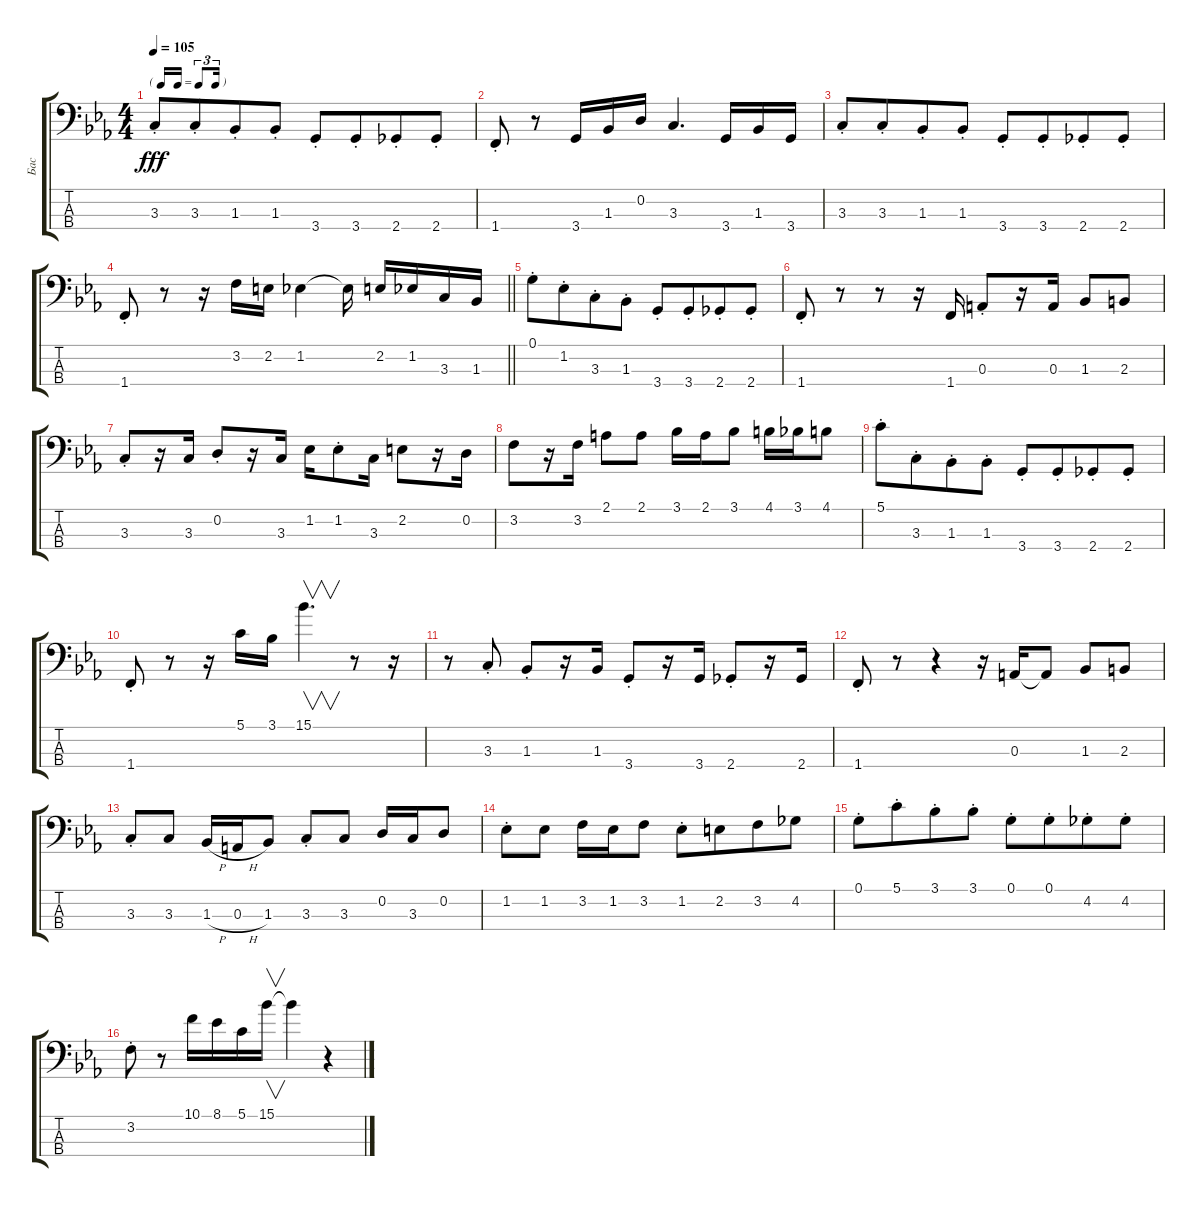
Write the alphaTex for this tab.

\track ("Бас" "Бас") {instrument electricbassfinger}
\staff {score tabs}
\tuning (G2 D2 A1 E1) {hide}
\ts (4 4)
\tf triplet16th
\tempo 105
\clef f4
\ks cminor
3.3{st}.8{dy fff} 3.3{st}.8{beam merge} 1.3{st}.8 1.3{st}.8 3.4{st}.8 3.4{st}.8{beam merge} 2.4{st}.8 2.4{st}.8 |
1.4{st}.8 r.8 3.4.16 1.3.16 0.2.16 3.3.4{d} 3.4.16 1.3.16 3.4.16 |
3.3{st}.8 3.3{st}.8{beam merge} 1.3{st}.8 1.3{st}.8 3.4{st}.8 3.4{st}.8{beam merge} 2.4{st}.8 2.4{st}.8 |
\barLineRight lightlight
1.4{st}.8 r.8 r.16 3.2.16 2.2.16 1.2.4 1.2{t}.16 2.2.16 1.2.16 3.3.16 1.3.16 |
0.1{st}.8 1.2{st}.8{beam merge} 3.3{st}.8 1.3{st}.8 3.4{st}.8 3.4{st}.8{beam merge} 2.4{st}.8 2.4{st}.8 |
1.4{st}.8 r.8 r.8 r.16 1.4.16 0.3{st}.8 r.16 0.3.16 1.3.8 2.3.8 |
3.3{st}.8 r.16 3.3.16 0.2{st}.8 r.16 3.3.16 1.2.16 1.2{st}.8 3.3.16 2.2.8 r.16 0.2.16 |
3.2.8 r.16 3.2.16 2.1.8 2.1.8 3.1.16 2.1.16 3.1.8 4.1.16 3.1.16 4.1.8 |
5.1{st}.8 3.3{st}.8{beam merge} 1.3{st}.8 1.3{st}.8 3.4{st}.8 3.4{st}.8{beam merge} 2.4{st}.8 2.4{st}.8 |
1.4{st}.8 r.8 r.16 5.1.16 3.1.16 15.1.4{v d} r.8 r.16 |
r.8 3.3{st}.8 1.3{st}.8 r.16 1.3.16 3.4{st}.8 r.16 3.4.16 2.4{st}.8 r.16 2.4.16 |
1.4{st}.8 r.8 r.4 r.16 0.3.16 0.3{t}.8 1.3.8 2.3.8 |
3.3{st}.8 3.3.8 1.3{h}.16 0.3{h}.16 1.3.8 3.3{st}.8 3.3.8 0.2.16 3.3.16 0.2.8 |
1.2{st}.8 1.2.8 3.2.16 1.2.16 3.2.8 1.2{st}.8 2.2.8{beam merge} 3.2.8 4.2.8 |
0.1{st}.8 5.1{st}.8{beam merge} 3.1{st}.8 3.1{st}.8 0.1{st}.8 0.1{st}.8{beam merge} 4.2{st}.8 4.2{st}.8 |
3.2{st}.8 r.8 10.1.16 8.1.16 5.1.16 15.1.16{v} 15.1{t}.4 r.4
